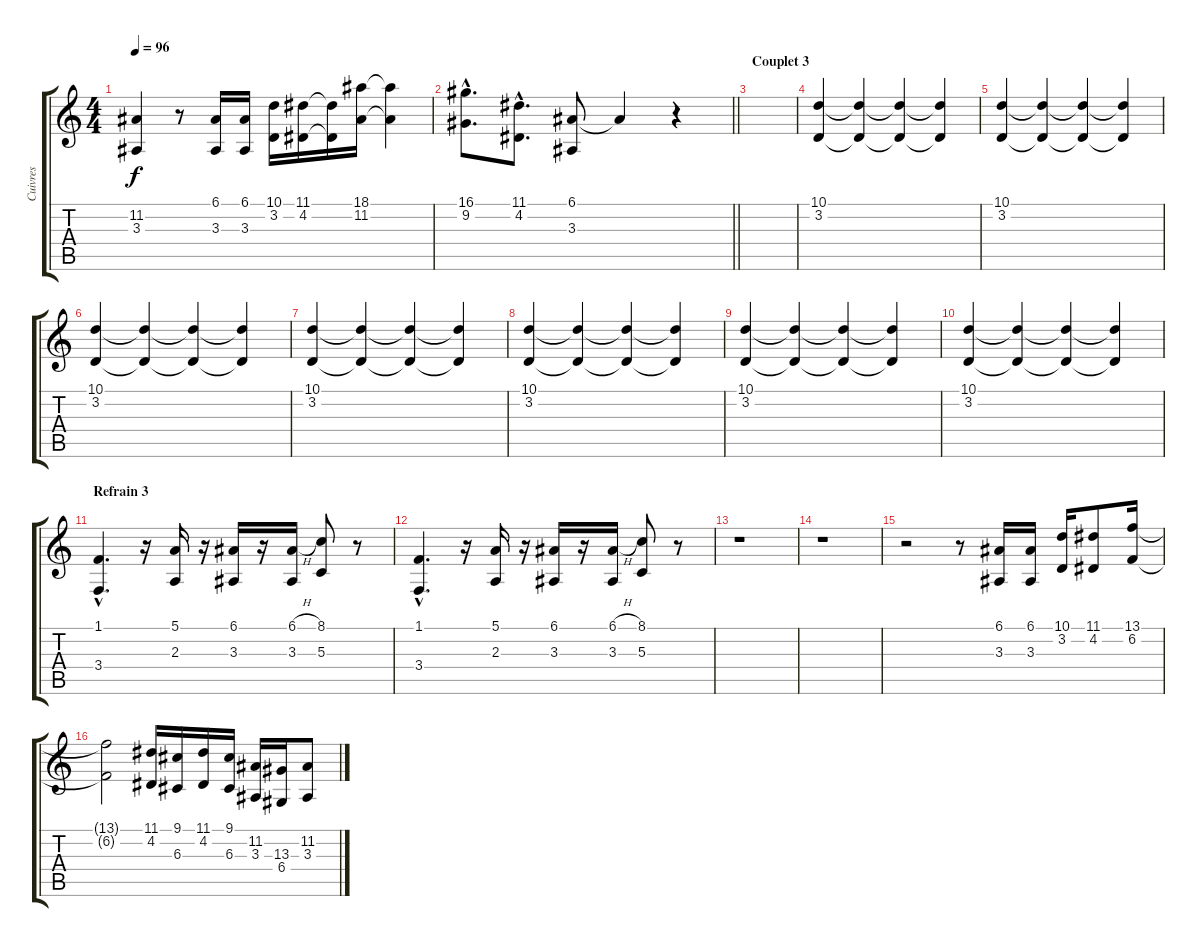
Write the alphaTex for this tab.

\track ("Cuivres" "Cuivres") {instrument brasssection}
\staff {score tabs}
\tuning (E4 B3 G3 D3 A2 E2) {hide}
\ts (4 4)
\tempo 96
\clef g2
\ks c
(11.2{t} 3.3{t}).4{dy f} r.8 (6.1 3.3).16 (6.1 3.3).16 (10.1 3.2).16 (11.1 4.2).16 (11.1{t} 4.2{t}).16 (18.1 11.2).16 (18.1{t} 11.2{t}).4 |
\barLineRight lightlight
(16.1{hac} 9.2{hac}).8{d} (11.1{hac} 4.2{hac}).8{d} (6.1 3.3).8 6.1{t}.4 r.4 |
\section ("" "Couplet 3")
|
(10.1 3.2).4{volume 13} (10.1{t} 3.2{t}).4{volume 10} (10.1{t} 3.2{t}).4{volume 7} (10.1{t} 3.2{t}).4{volume 4} |
(10.1 3.2).4{volume 13} (10.1{t} 3.2{t}).4{volume 10} (10.1{t} 3.2{t}).4{volume 7} (10.1{t} 3.2{t}).4{volume 4} |
(10.1 3.2).4{volume 13} (10.1{t} 3.2{t}).4{volume 10} (10.1{t} 3.2{t}).4{volume 7} (10.1{t} 3.2{t}).4{volume 4} |
(10.1 3.2).4{volume 13} (10.1{t} 3.2{t}).4{volume 10} (10.1{t} 3.2{t}).4{volume 7} (10.1{t} 3.2{t}).4{volume 4} |
(10.1 3.2).4{volume 13} (10.1{t} 3.2{t}).4{volume 10} (10.1{t} 3.2{t}).4{volume 7} (10.1{t} 3.2{t}).4{volume 4} |
(10.1 3.2).4{volume 13} (10.1{t} 3.2{t}).4{volume 10} (10.1{t} 3.2{t}).4{volume 7} (10.1{t} 3.2{t}).4{volume 4} |
(10.1 3.2).4{volume 13} (10.1{t} 3.2{t}).4{volume 10} (10.1{t} 3.2{t}).4{volume 7} (10.1{t} 3.2{t}).4{volume 4} |
\section ("" "Refrain 3")
(1.1{hac} 3.4{hac}).4{d volume 13} r.16 (5.1 2.3).16 r.16 (6.1 3.3).16 r.16 (6.1{h} 3.3).16 (8.1 5.3).8 r.8 |
(1.1{hac} 3.4{hac}).4{d} r.16 (5.1 2.3).16 r.16 (6.1 3.3).16 r.16 (6.1{h} 3.3).16 (8.1 5.3).8 r.8 |
r.1 |
r.1 |
r.2 r.8 (6.1 3.3).16 (6.1 3.3).16 (10.1 3.2).16 (11.1 4.2).8 (13.1 6.2).16 |
(13.1{t} 6.2{t}).2 (11.1 4.2).16 (9.1 6.3).16 (11.1 4.2).16 (9.1 6.3).16 (11.2 3.3).16 (13.3 6.4).16 (11.2 3.3).8
